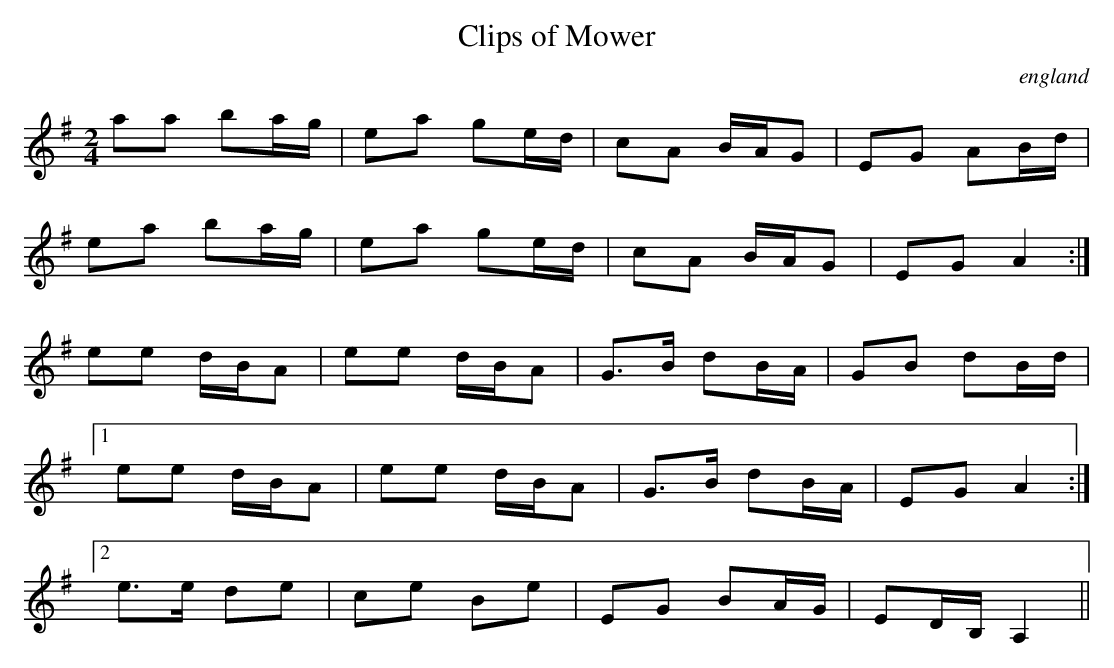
X:1
T:Clips of Mower
O:england
M:2/4
L:1/8
K:Ador
aa ba/g/|ea ge/d/|cA B/A/G|EG AB/d/|
ea ba/g/|ea ge/d/|cA B/A/G|EG A2:|
ee d/B/A|ee d/B/A|G>B dB/A/|GB dB/d/|
[1 ee d/B/A|ee d/B/A|G>B dB/A/|EG A2:|
[2 e>e de|ce Be|EG BA/G/|ED/B,/ A,2||
